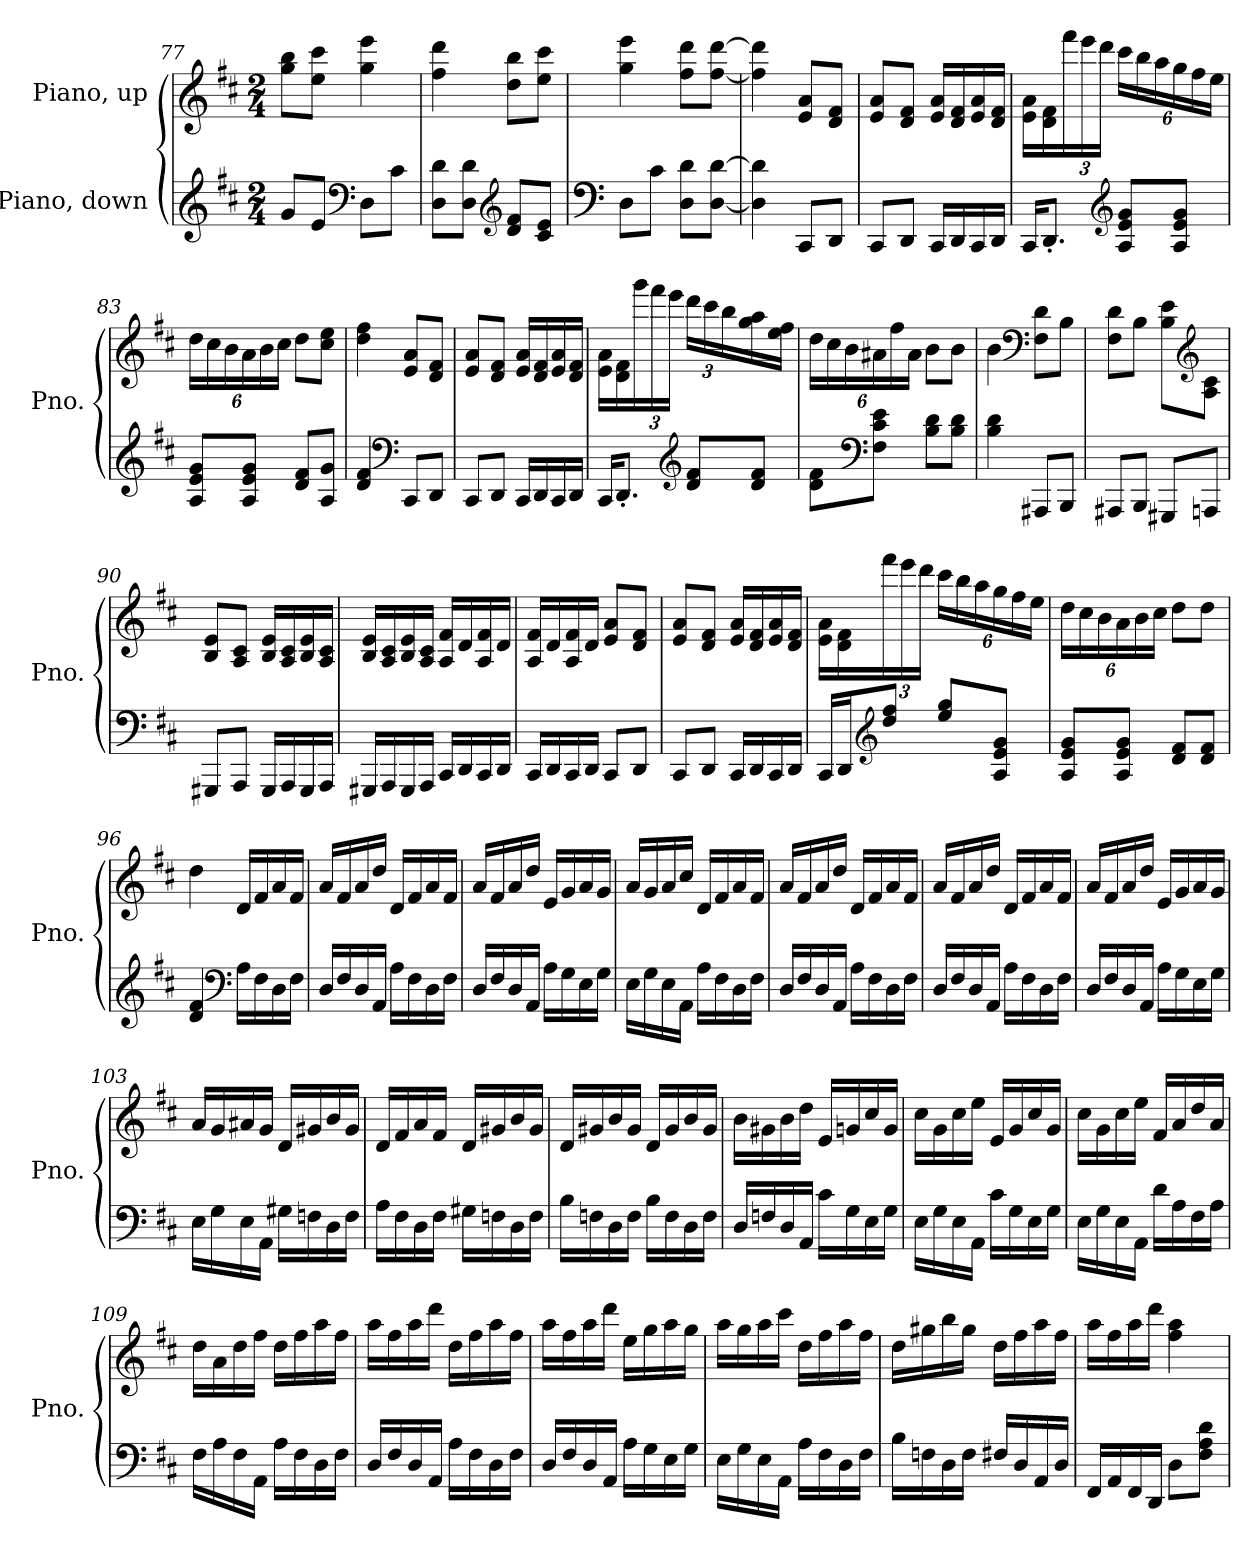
**kern	**kern
*part2	*part1
*staff2	*staff1
*I"Piano, down	*I"Piano, up
*I'Pno.	*I'Pno.
*clefG2	*clefG2
*k[f#c#]	*k[f#c#]
*M2/4	*M2/4
=77	=77
8g/L	8gg\ 8bb\L
8e/J	8ee\ 8ccc#\J
*clefF4	*
8D\L	4gg\ 4eee\
8c#\J	.
=78	=78
8D\ 8d\L	4ff#\ 4ddd\
8D\ 8d\J	.
*clefG2	*
8d/ 8f#/L	8dd\ 8bb\L
8c#/ 8e/J	8ee\ 8ccc#\J
!!LO:LB:g=z
=79	=79
*clefF4	*
8D\L	4gg\ 4eee\
8c#\J	.
8D\ 8d\L	8ff#\ 8ddd\L
[8D\ [8d\J	[8ff#\ [8ddd\J
=80	=80
4D\] 4d\]	4ff#\] 4ddd\]
8CC#/L	8e/ 8a/L
8DD/J	8d/ 8f#/J
=81	=81
8CC#/L	8e/ 8a/L
8DD/J	8d/ 8f#/J
16CC#/LL	16e/ 16a/LL
16DD/	16d/ 16f#/
16CC#/	16e/ 16a/
16DD/JJ	16d/ 16f#/JJ
=82	=82
16CC#/KL	16e\ 16a\LL
8.DD'/J	16d\ 16f#\
*	*Xbrackettup
.	24fff#\
.	24eee\
.	24ddd\JJ
*clefG2	*
8A/ 8e/ 8g/L	24ccc#\LL
.	24bb\
.	24aa\
8A/ 8e/ 8g/J	24gg\
.	24ff#\
.	24ee\JJ
=83	=83
8A/ 8e/ 8g/L	24dd\LL
.	24cc#\
.	24b\
8A/ 8e/ 8g/J	24a\
.	24b\
.	24cc#\JJ
8d/ 8f#/L	8dd\L
8A/ 8g/J	8cc#\ 8ee\J
!!LO:LB:g=z
=84	=84
4d/ 4f#/	4dd\ 4ff#\
*clefF4	*
8CC#/L	8e/ 8a/L
8DD/J	8d/ 8f#/J
=85	=85
8CC#/L	8e/ 8a/L
8DD/J	8d/ 8f#/J
16CC#/LL	16e/ 16a/LL
16DD/	16d/ 16f#/
16CC#/	16e/ 16a/
16DD/JJ	16d/ 16f#/JJ
=86	=86
16CC#/KL	16e\ 16a\LL
8.DD'/J	16d\ 16f#\
.	24ggg\
.	24fff#\
.	24eee\JJ
*clefG2	*
8d/ 8f#/L	24ddd\LL
.	24ccc#\
.	24bb\
8d/ 8f#/J	16gg\ 16aa\
.	16ee\ 16ff#\JJ
=87	=87
8d\ 8f#\L	24dd\LL
.	24cc#\
.	24b\
*clefF4	*
8F#\ 8c#\ 8e\J	24a#X\
.	24ff#\
.	24a#\JJ
8B\ 8d\L	8b\L
8B\ 8d\J	8b\J
!!LO:LB:g=z
=88	=88
4B\ 4d\	4b\
*	*clefF4
8AAA#X/L	8F#\ 8d\L
8BBB/J	8B\J
=89	=89
8AAA#X/L	8F#\ 8d\L
8BBB/J	8B\J
8GGG#X/L	8B\ 8e\L
*	*clefG2
8AAAn/J	8A\ 8c#\J
=90	=90
8GGG#X/L	8B/ 8e/L
8AAA/J	8A/ 8c#/J
16GGG#/LL	16B/ 16e/LL
16AAA/	16A/ 16c#/
16GGG#/	16B/ 16e/
16AAA/JJ	16A/ 16c#/JJ
=91	=91
16GGG#X/LL	16B/ 16e/LL
16AAA/	16A/ 16c#/
16GGG#/	16B/ 16e/
16AAA/JJ	16A/ 16c#/JJ
16CC#/LL	16A/ 16f#/LL
16DD/	16d/
16CC#/	16A/ 16f#/
16DD/JJ	16d/JJ
!!LO:PB:g=z
=92	=92
16CC#/LL	16A/ 16f#/LL
16DD/	16d/
16CC#/	16A/ 16f#/
16DD/JJ	16d/JJ
8CC#/L	8e/ 8a/L
8DD/J	8d/ 8f#/J
=93	=93
8CC#/L	8e/ 8a/L
8DD/J	8d/ 8f#/J
16CC#/LL	16e/ 16a/LL
16DD/	16d/ 16f#/
16CC#/	16e/ 16a/
16DD/JJ	16d/ 16f#/JJ
=94	=94
16CC#/LL	16e\ 16a\LL
16DD/J	16d\ 16f#\
*clefG2	*
8dd/ 8ff#/J	24fff#\
.	24eee\
.	24ddd\JJ
8ee/ 8gg/L	24ccc#\LL
.	24bb\
.	24aa\
8A/ 8e/ 8g/J	24gg\
.	24ff#\
.	24ee\JJ
=95	=95
8A/ 8e/ 8g/L	24dd\LL
.	24cc#\
.	24b\
8A/ 8e/ 8g/J	24a\
.	24b\
.	24cc#\JJ
8d/ 8f#/L	8dd\L
8d/ 8f#/J	8dd\J
!!LO:LB:g=z
=96	=96
4d/ 4f#/	4dd\
*clefF4	*
16A\LL	16d/LL
16F#\	16f#/
16D\	16a/
16F#\JJ	16f#/JJ
=97	=97
16D/LL	16a/LL
16F#/	16f#/
16D/	16a/
16AA/JJ	16dd/JJ
16A\LL	16d/LL
16F#\	16f#/
16D\	16a/
16F#\JJ	16f#/JJ
=98	=98
16D/LL	16a/LL
16F#/	16f#/
16D/	16a/
16AA/JJ	16dd/JJ
16A\LL	16e/LL
16G\	16g/
16E\	16a/
16G\JJ	16g/JJ
=99	=99
16E\LL	16a/LL
16G\	16g/
16E\	16a/
16AA\JJ	16cc#/JJ
16A\LL	16d/LL
16F#\	16f#/
16D\	16a/
16F#\JJ	16f#/JJ
=100	=100
16D/LL	16a/LL
16F#/	16f#/
16D/	16a/
16AA/JJ	16dd/JJ
16A\LL	16d/LL
16F#\	16f#/
16D\	16a/
16F#\JJ	16f#/JJ
!!LO:LB:g=z
=101	=101
16D/LL	16a/LL
16F#/	16f#/
16D/	16a/
16AA/JJ	16dd/JJ
16A\LL	16d/LL
16F#\	16f#/
16D\	16a/
16F#\JJ	16f#/JJ
=102	=102
16D/LL	16a/LL
16F#/	16f#/
16D/	16a/
16AA/JJ	16dd/JJ
16A\LL	16e/LL
16G\	16g/
16E\	16a/
16G\JJ	16g/JJ
=103	=103
16E\LL	16a/LL
16G\	16g/
16E\	16a#X/
16AA\JJ	16g/JJ
16G#X\LL	16d/LL
16Fn\	16g#X/
16D\	16b/
16F\JJ	16g#/JJ
=104	=104
16A\LL	16d/LL
16F#\	16f#/
16D\	16a/
16F#\JJ	16f#/JJ
16G#X\LL	16d/LL
16Fn\	16g#X/
16D\	16b/
16F\JJ	16g#/JJ
!!LO:LB:g=z
=105	=105
16B\LL	16d/LL
16Fn\	16g#X/
16D\	16b/
16F\JJ	16g#/JJ
16B\LL	16d/LL
16F\	16g#/
16D\	16b/
16F\JJ	16g#/JJ
=106	=106
16D/LL	16b\LL
16Fn/	16g#X\
16D/	16b\
16AA/JJ	16dd\JJ
16c#\LL	16e/LL
16G\	16gn/
16E\	16cc#/
16G\JJ	16g/JJ
=107	=107
16E\LL	16cc#\LL
16G\	16g\
16E\	16cc#\
16AA\JJ	16ee\JJ
16c#\LL	16e/LL
16G\	16g/
16E\	16cc#/
16G\JJ	16g/JJ
=108	=108
16E\LL	16cc#\LL
16G\	16g\
16E\	16cc#\
16AA\JJ	16ee\JJ
16d\LL	16f#/LL
16A\	16a/
16F#\	16dd/
16A\JJ	16a/JJ
!!LO:LB:g=z
=109	=109
16F#\LL	16dd\LL
16A\	16a\
16F#\	16dd\
16AA\JJ	16ff#\JJ
16A\LL	16dd\LL
16F#\	16ff#\
16D\	16aa\
16F#\JJ	16ff#\JJ
=110	=110
16D/LL	16aa\LL
16F#/	16ff#\
16D/	16aa\
16AA/JJ	16ddd\JJ
16A\LL	16dd\LL
16F#\	16ff#\
16D\	16aa\
16F#\JJ	16ff#\JJ
=111	=111
16D/LL	16aa\LL
16F#/	16ff#\
16D/	16aa\
16AA/JJ	16ddd\JJ
16A\LL	16ee\LL
16G\	16gg\
16E\	16aa\
16G\JJ	16gg\JJ
=112	=112
16E\LL	16aa\LL
16G\	16gg\
16E\	16aa\
16AA\JJ	16ccc#\JJ
16A\LL	16dd\LL
16F#\	16ff#\
16D\	16aa\
16F#\JJ	16ff#\JJ
!!LO:LB:g=z
=113	=113
16B\LL	16dd\LL
16Fn\	16gg#X\
16D\	16bb\
16F\JJ	16gg#\JJ
16F#X/LL	16dd\LL
16D/	16ff#\
16AA/	16aa\
16D/JJ	16ff#\JJ
=114	=114
16FF#/LL	16aa\LL
16AA/	16ff#\
16FF#/	16aa\
16DD/JJ	16ddd\JJ
8D\L	4ff#\ 4aa\
8F#\ 8A\ 8d\J	.
=	=
*-	*-
